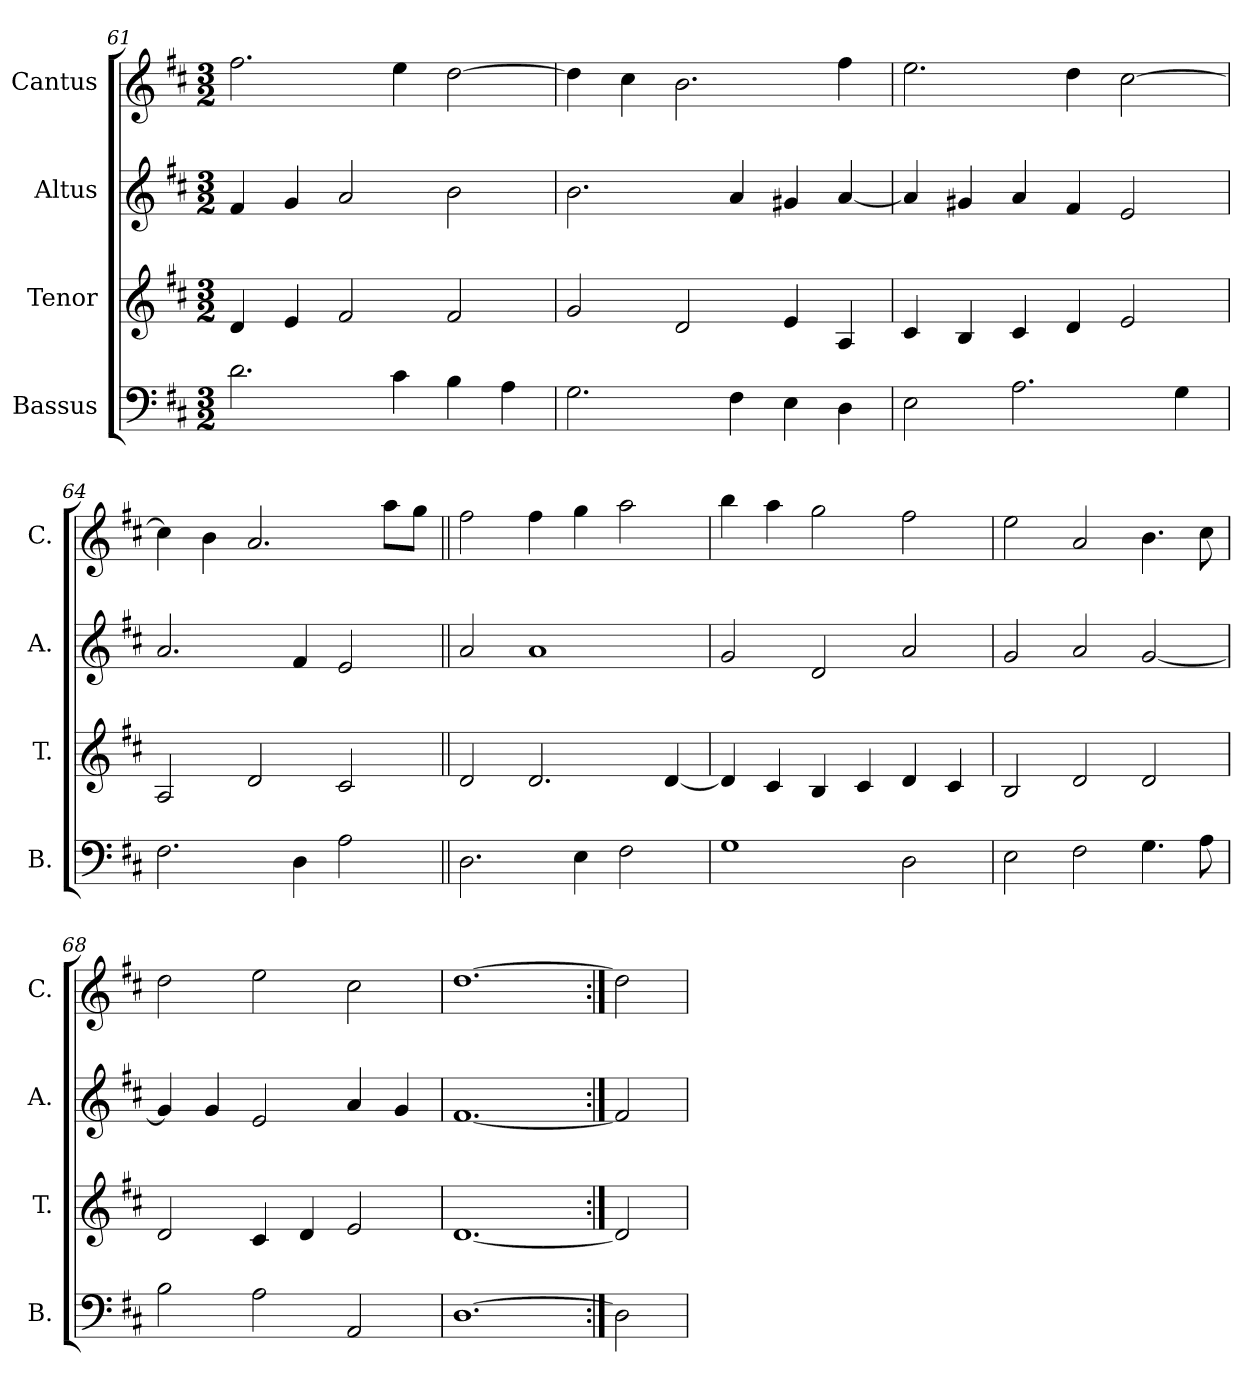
**kern	**kern	**kern	**kern
*part4	*part3	*part2	*part1
*staff4	*staff3	*staff2	*staff1
*I"Bassus	*I"Tenor	*I"Altus	*I"Cantus
*I'B.	*I'T.	*I'A.	*I'C.
*clefF4	*clefG2	*clefG2	*clefG2
*k[f#c#]	*k[f#c#]	*k[f#c#]	*k[f#c#]
*D:	*D:	*D:	*D:
*M3/2	*M3/2	*M3/2	*M3/2
=61	=61	=61	=61
2.d\	4d/	4f#/	2.ff#\
.	4e/	4g/	.
.	2f#/	2a/	.
4c#\	.	.	4ee\
4B\	2f#/	2b\	[2dd\
4A\	.	.	.
=62	=62	=62	=62
2.G\	2g/	2.b\	4dd\]
.	.	.	4cc#\
.	2d/	.	2.b\
4F#\	.	4a/	.
4E\	4e/	4g#X/	.
4D\	4A/	[4a/	4ff#\
=63	=63	=63	=63
2E\	4c#/	4a/]	2.ee\
.	4B/	4g#X/	.
2.A\	4c#/	4a/	.
.	4d/	4f#/	4dd\
.	2e/	2e/	[2cc#\
4G\	.	.	.
!!LO:LB:g=z
=64	=64	=64	=64
2.F#\	2A/	2.a/	4cc#\]
.	.	.	4b\
.	2d/	.	2.a/
4D\	.	4f#/	.
2A\	2c#/	2e/	.
.	.	.	8aa\L
.	.	.	8gg\J
=65||	=65||	=65||	=65||
2.D\	2d/	2a/	2ff#\
.	2.d/	1a/	4ff#\
4E\	.	.	4gg\
2F#\	.	.	2aa\
.	[4d/	.	.
=66	=66	=66	=66
1G\	4d/]	2g/	4bb\
.	4c#/	.	4aa\
.	4B/	2d/	2gg\
.	4c#/	.	.
2D\	4d/	2a/	2ff#\
.	4c#/	.	.
=67	=67	=67	=67
2E\	2B/	2g/	2ee\
2F#\	2d/	2a/	2a/
4.G\	2d/	[2g/	4.b\
8A\	.	.	8cc#\
=68	=68	=68	=68
2B\	2d/	4g/]	2dd\
.	.	4g/	.
2A\	4c#/	2e/	2ee\
.	4d/	.	.
2AA/	2e/	4a/	2cc#\
.	.	4g/	.
=69	=69	=69	=69
[1.D\	[1.d/	[1.f#/	[1.dd\
=70:|!	=70:|!	=70:|!	=70:|!
2D\]	2d/]	2f#/]	2dd\]
=	=	=	=
*-	*-	*-	*-
